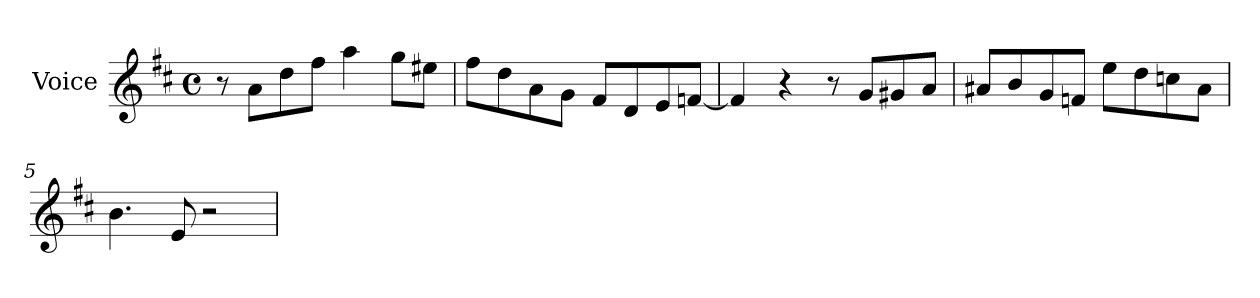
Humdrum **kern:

**kern
*part1
*staff1
*I"Voice
*I'Voice
*clefG2
*k[f#c#]
*M4/4
*met(c)
=1
8r
8a\L
8dd\
8ff#\J
4aa\
8gg\L
8ee#X\J
=2
8ff#\L
8dd\
8a\
8g\J
8f#/L
8d/
8e/
[<8fn/J
=3
4f/]
4r
8r
8g/L
8g#X/
8a/J
=4
8a#X/L
8b/
8g/
8fn/J
8ee\L
8dd\
8ccn\
8a#\J
=5
4.b\
8e/
2rcc
=
*-
